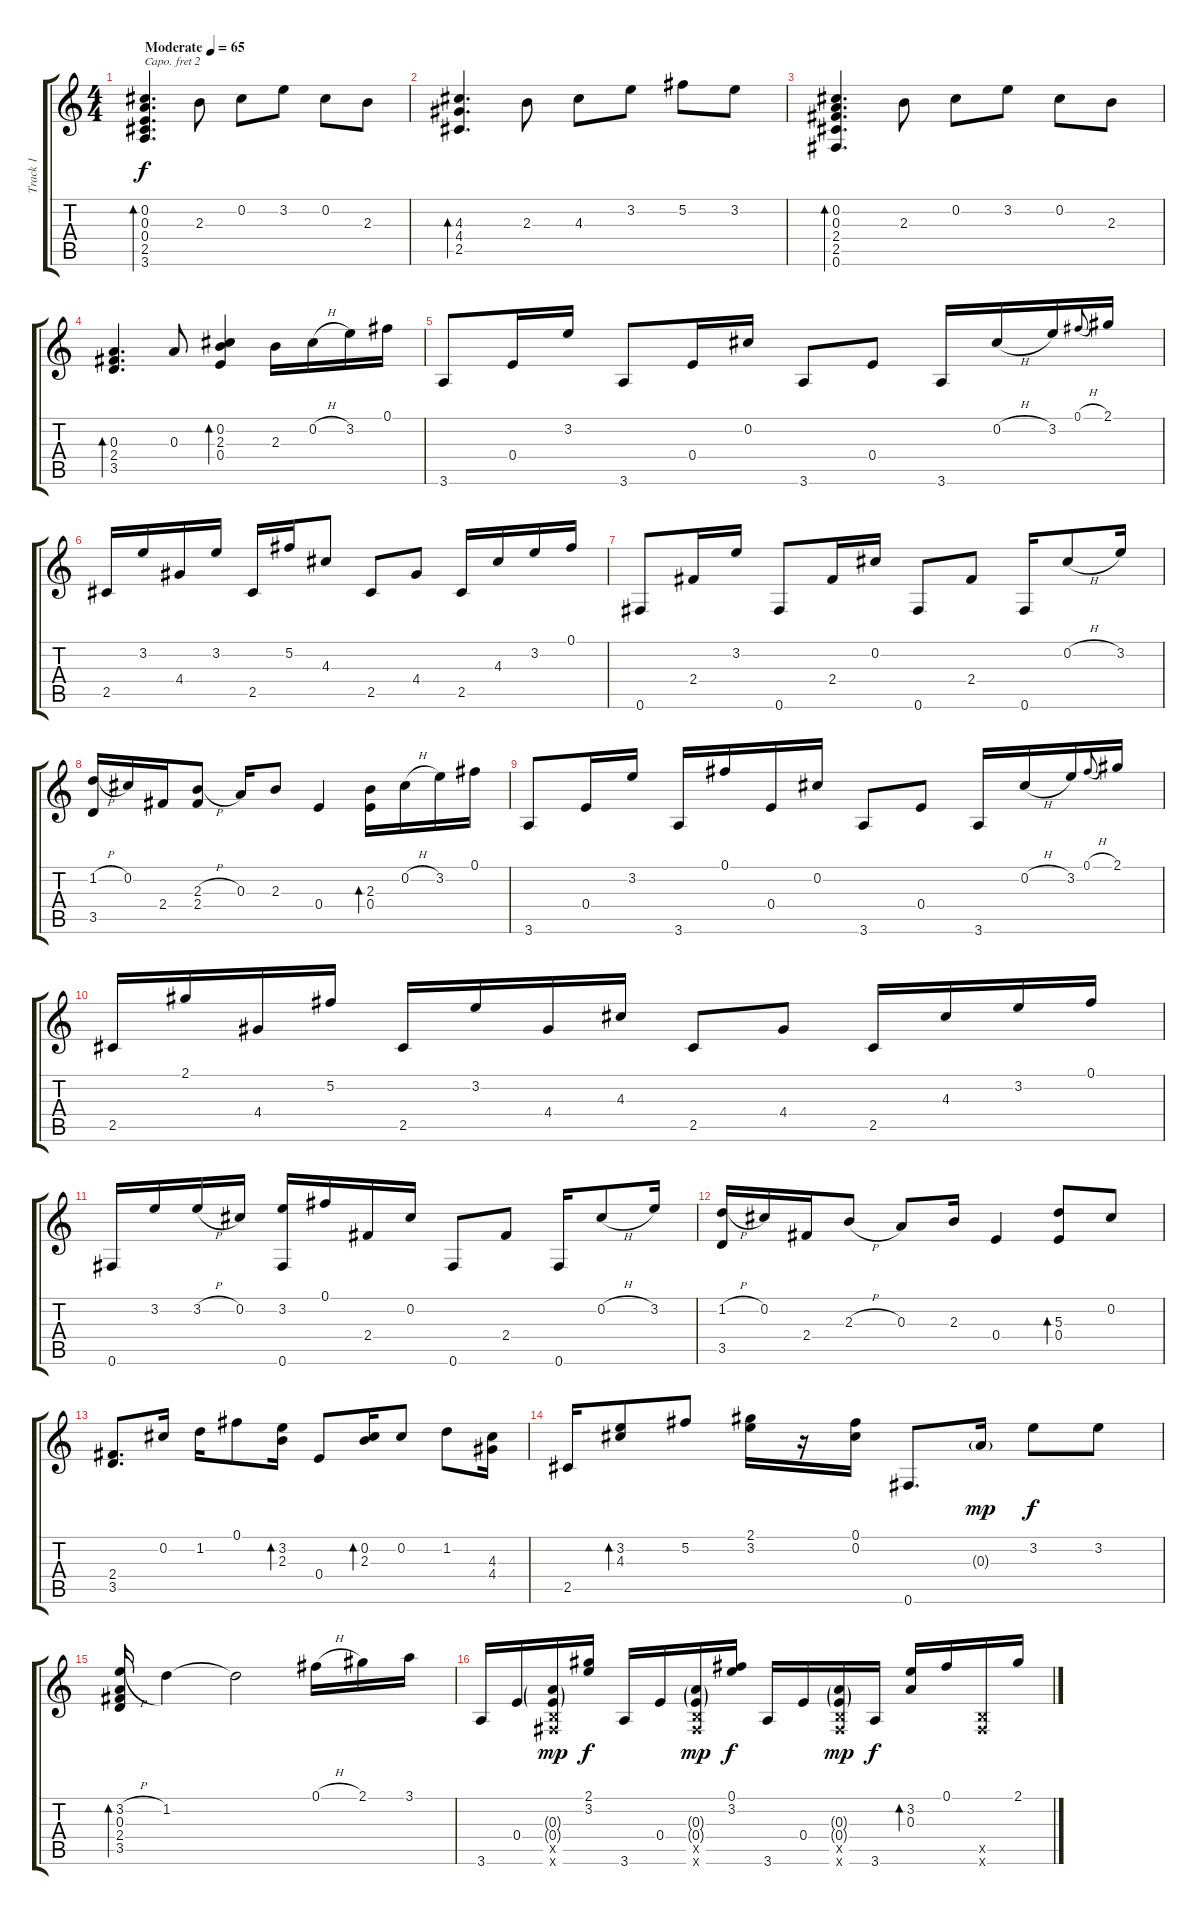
\track ("Track 1" "Track 1") {instrument acousticguitarsteel}
\staff {score tabs}
\capo 2
\tuning (E4 B3 G3 D3 A2 E2) {hide}
\ts (4 4)
\tempo (65 "Moderate")
\clef g2
\ks c
(0.2 0.3 0.4 2.5 3.6).4{d bd 60 dy f instrument acousticguitarsteel} 2.3.8 0.2.8 3.2.8 0.2.8 2.3.8 |
(4.3 4.4 2.5).4{d bd 60} 2.3.8 4.3.8 3.2.8 5.2.8 3.2.8 |
(0.2 0.3 2.4 2.5 0.6).4{d bd 60} 2.3.8 0.2.8 3.2.8 0.2.8 2.3.8 |
(0.3 2.4 3.5).4{d bd 60} 0.3.8 (0.2 2.3 0.4).4{bd 60} 2.3.16 0.2{h}.16 3.2.16 0.1.16 |
3.6.8 0.4.16 3.2.16 3.6.8 0.4.16 0.2.16 3.6.8 0.4.8 3.6.16 0.2{h}.16 3.2.16 0.1{h}.8{gr onbeat} 2.1.16 |
2.5.16 3.2.16 4.4.16 3.2.16 2.5.16 5.2.16 4.3.8 2.5.8 4.4.8 2.5.16 4.3.16 3.2.16 0.1.16 |
0.6.8 2.4.16 3.2.16 0.6.8 2.4.16 0.2.16 0.6.8 2.4.8 0.6.16 0.2{h}.8 3.2.16 |
(1.2{h} 3.5).16 0.2.16 2.4.16 (2.3{h} 2.4).8 0.3.16 2.3.8 0.4.4 (2.3 0.4).16{bd 60} 0.2{h}.16 3.2.16 0.1.16 |
3.6.8 0.4.16 3.2.16 3.6.16 0.1.16 0.4.16 0.2.16 3.6.8 0.4.8 3.6.16 0.2{h}.16 3.2.16 0.1{h}.8{gr onbeat} 2.1.16 |
2.5.16 2.1.16 4.4.16 5.2.16 2.5.16 3.2.16 4.4.16 4.3.16 2.5.8 4.4.8 2.5.16 4.3.16 3.2.16 0.1.16 |
0.6.16 3.2.16 3.2{h}.16 0.2.16 (3.2 0.6).16 0.1.16 2.4.16 0.2.16 0.6.8 2.4.8 0.6.16 0.2{h}.8 3.2.16 |
(1.2{h} 3.5).16 0.2.16 2.4.16 2.3{h}.8 0.3.8 2.3.16 0.4.4 (5.3 0.4).8{bd 60} 0.2.8 |
(2.4 3.5).8{d} 0.2.16 1.2.16 0.1.8 (3.2 2.3).16{bd 60} 0.4.8 (0.2 2.3).16{bd 60} 0.2.8 1.2.8 (4.3 4.4).16 |
2.5.16 (3.2 4.3).8{bd 60} 5.2.8 (2.1 3.2).16 r.16 (0.1 0.2).16 0.6.8{d} 0.3{g}.16{dy mp} 3.2.8{dy f} 3.2.8 |
(3.2{h} 0.3 2.4 3.5).16{bd 60} 1.2.4 1.2{t}.2 0.1{h}.16 2.1.16 3.1.16 |
3.6.16 0.4.16 (0.3{g} 0.4{g} 0.5{x} 0.6{x}).16{dy mp} (2.1 3.2).16{dy f} 3.6.16 0.4.16 (0.3{g} 0.4{g} 0.5{x} 0.6{x}).16{dy mp} (0.1 3.2).16{dy f} 3.6.16 0.4.16 (0.3{g} 0.4{g} 0.5{x} 0.6{x}).16{dy mp} 3.6.16{dy f} (3.2 0.3).16{bd 60} 0.1.16 (0.5{x} 0.6{x}).16 2.1.16
